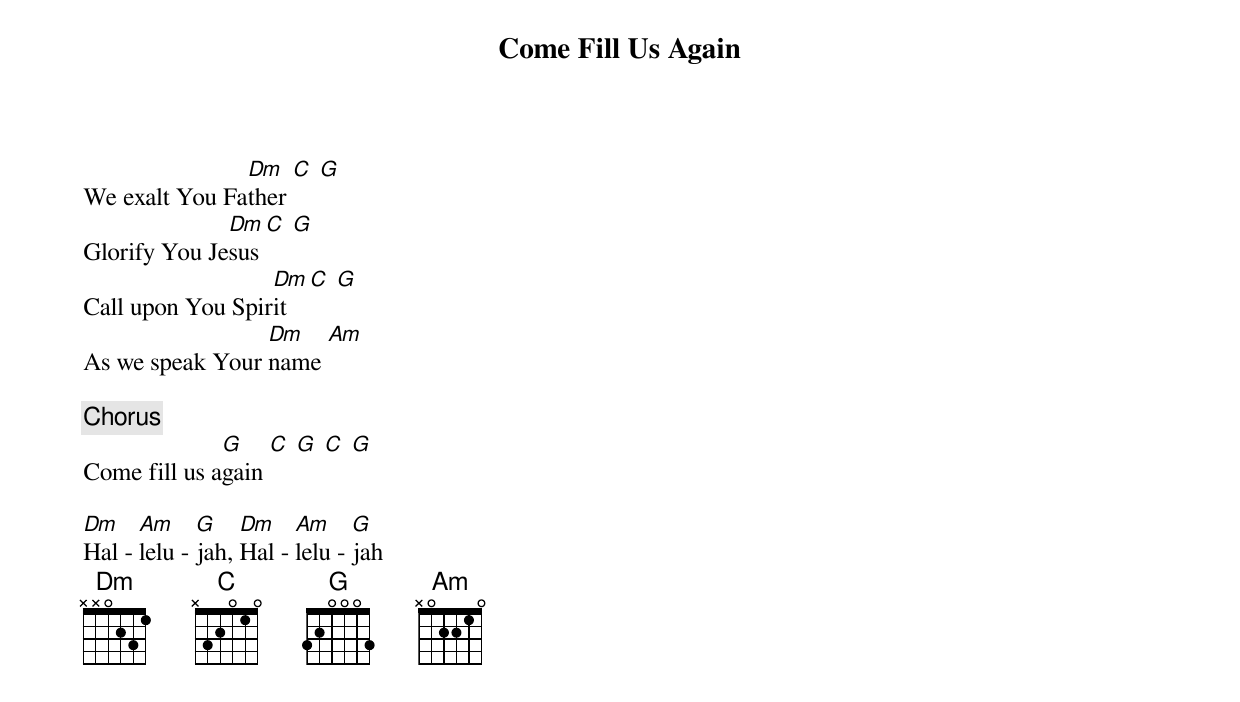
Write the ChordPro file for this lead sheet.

{Title: Come Fill Us Again}

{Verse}
We exalt You Fa[Dm]ther [C] [G]
Glorify You Je[Dm]sus [C] [G]
Call upon You Spir[Dm]it [C] [G]
As we speak Your [Dm]name [Am]

{Chorus}
Come fill us a[G]gain [C] [G] [C] [G]

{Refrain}
[Dm]Hal - [Am]lelu - [G]jah, [Dm]Hal - [Am]lelu - [G]jah
